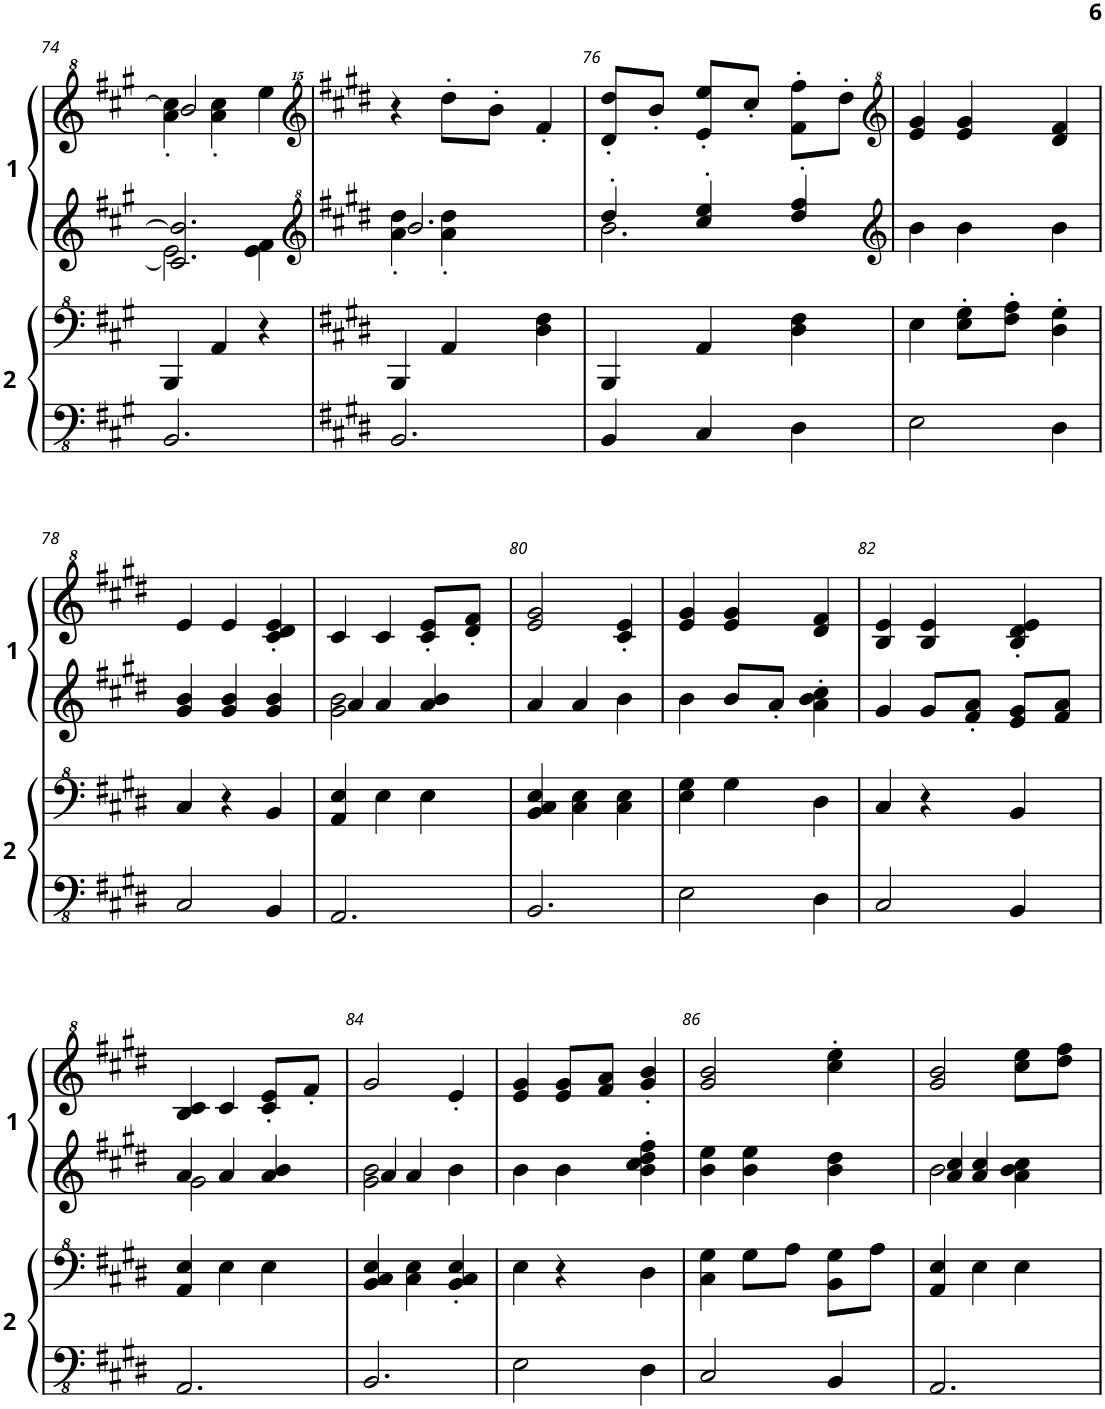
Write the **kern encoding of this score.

**kern	**kern	**kern	**kern
*part2	*part2	*part1	*part1
*staff4	*staff3	*staff2	*staff1
*I"Player 2	*	*I"Player 1	*
!!LO:PB:g=z
*clefFv4	*clefF^4	*clefG2	*clefG^2
*k[f#c#g#]	*k[f#c#g#]	*k[f#c#g#]	*k[f#c#g#]
*M3/4	*M3/4	*M3/4	*M3/4
=74	=74	=74	=74
*	*	*^	*^
2.BBB/	4BB/	2.c#/] 2.b/]	2e\	2bb/]	4aa\' 4ccc#\'
.	4A/	.	.	.	4aa\' 4ccc#\'
.	4r	.	4e\ 4f#\	4eee\	4ryy
*	*	*	*	*v	*v
=75	=75	=75	=75	=75
*	*	*clefG^2	*	*clefG^^2
*k[f#c#g#d#]	*k[f#c#g#d#]	*k[f#c#g#d#]	*	*k[f#c#g#d#]
2.BBB/	4BB/	2.bb/	4aa\' 4ddd#\'	4r
.	4A/	.	4aa\' 4ddd#\'	8dddd#'\L
.	.	.	.	8bbb'\J
.	4d#\ 4f#\	.	4ryy	4fff#'/
=76	=76	=76	=76	=76
4BBB/	4BB/	4ddd#'/	2.bb\	8ddd#/' 8dddd#/'L
.	.	.	.	8bbb'/J
4CC#/	4A/	4ccc#/' 4eee/'	.	8eee/' 8eeee/'L
.	.	.	.	8cccc#'/J
4DD#\	4d#\ 4f#\	4ddd#/' 4fff#/'	.	8fff#\' 8ffff#\'L
.	.	.	.	8dddd#'\J
*	*	*v	*v	*
=77	=77	=77	=77
*	*	*clefG2	*clefG^2
2EE\	4e\	4b\	4ee/ 4gg#/
.	8e\' 8g#\'L	4b\	4ee/ 4gg#/
.	8f#\' 8a\'J	.	.
4DD#\	4d#\' 4g#\'	4b\	4dd#/ 4ff#/
!!LO:LB:g=z
=78	=78	=78	=78
2CC#/	4c#/	4g#/ 4b/	4ee/
.	4r	4g#/ 4b/	4ee/
4BBB/	4B/	4g#/ 4b/	4cc#/' 4dd#/' 4ee/'
=79	=79	=79	=79
*	*	*^	*
2.AAA/	4A/ 4e/	4a/	2g#\ 2b\	4cc#/
.	4e\	4a/	.	4cc#/
.	4e\	4a/ 4b/	4ryy	8cc#/' 8ee/'L
.	.	.	.	8dd#/' 8ff#/'J
*	*	*v	*v	*
=80	=80	=80	=80
2.BBB/	4B/ 4c#/ 4e/	4a/	2ee/ 2gg#/
.	4c#\ 4e\	4a/	.
.	4c#\ 4e\	4b\	4cc#/' 4ee/'
=81	=81	=81	=81
2EE\	4e\ 4g#\	4b\	4ee/ 4gg#/
.	4g#\	8b/L	4ee/ 4gg#/
.	.	8a'/J	.
4DD#\	4d#\	4a\' 4b\' 4cc#\'	4dd#/ 4ff#/
=82	=82	=82	=82
2CC#/	4c#/	4g#/	4b/ 4ee/
.	4r	8g#/L	4b/ 4ee/
.	.	8f#/' 8a/'J	.
4BBB/	4B/	8e/ 8g#/L	4b/' 4dd#/' 4ee/'
.	.	8f#/ 8a/J	.
!!LO:LB:g=z
=83	=83	=83	=83
*	*	*^	*
2.AAA/	4A/ 4e/	4a/	2g#\	4b/ 4cc#/
.	4e\	4a/	.	4cc#/
.	4e\	4a/ 4b/	4ryy	8cc#/' 8ee/'L
.	.	.	.	8ff#'/J
=84	=84	=84	=84	=84
2.BBB/	4B/ 4c#/ 4e/	4a/	2g#\ 2b\	2gg#/
.	4c#\ 4e\	4a/	.	.
.	4B/' 4c#/' 4e/'	4b\	4ryy	4ee'/
*	*	*v	*v	*
=85	=85	=85	=85
2EE\	4e\	4b\	4ee/ 4gg#/
.	4r	4b\	8ee/ 8gg#/L
.	.	.	8ff#/ 8aa/J
4DD#\	4d#\	4b\' 4cc#\' 4dd#\' 4ff#\'	4gg#/' 4bb/'
=86	=86	=86	=86
2CC#/	4c#\ 4g#\	4b\ 4ee\	2gg#/ 2bb/
.	8g#\L	4b\ 4ee\	.
.	8a\J	.	.
4BBB/	8B\ 8g#\L	4b\ 4dd#\	4ccc#\' 4eee\'
.	8a\J	.	.
=87	=87	=87	=87
*	*	*^	*
2.AAA/	4A/ 4e/	4a/ 4cc#/	2b\	2gg#/ 2bb/
.	4e\	4a/ 4cc#/	.	.
.	4e\	4a\ 4b\ 4cc#\	4ryy	8ccc#\ 8eee\L
.	.	.	.	8ddd#\ 8fff#\J
*	*	*v	*v	*
=	=	=	=
*-	*-	*-	*-
